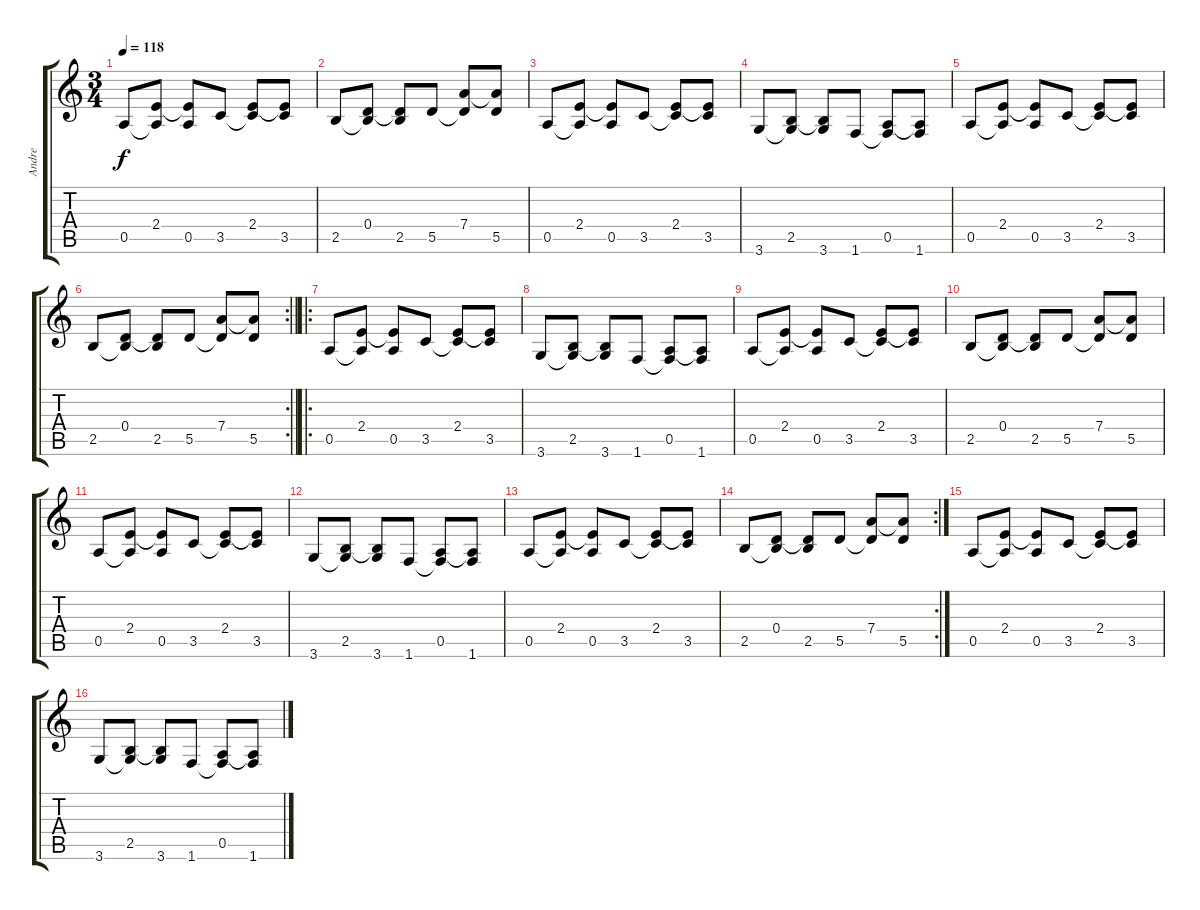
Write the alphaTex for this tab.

\track ("Andre" "Andre") {instrument distortionguitar}
\staff {score tabs}
\tuning (E4 B3 G3 D3 A2 E2) {hide}
\ts (3 4)
\tempo 118
\clef g2
\ks c
0.5.8{dy f} (2.4 0.5{t}).8 (2.4{t} 0.5).8 3.5.8 (2.4 3.5{t}).8 (2.4{t} 3.5).8 |
2.5.8 (0.4 2.5{t}).8 (0.4{t} 2.5).8 5.5.8 (7.4 5.5{t}).8 (7.4{t} 5.5).8 |
0.5.8 (2.4 0.5{t}).8 (2.4{t} 0.5).8 3.5.8 (2.4 3.5{t}).8 (2.4{t} 3.5).8 |
3.6.8 (2.5 3.6{t}).8 (2.5{t} 3.6).8 1.6.8 (0.5 1.6{t}).8 (0.5{t} 1.6).8 |
0.5.8 (2.4 0.5{t}).8 (2.4{t} 0.5).8 3.5.8 (2.4 3.5{t}).8 (2.4{t} 3.5).8 |
\rc 2
\barLineRight lightlight
2.5.8 (0.4 2.5{t}).8 (0.4{t} 2.5).8 5.5.8 (7.4 5.5{t}).8 (7.4{t} 5.5).8 |
\ro
0.5.8 (2.4 0.5{t}).8 (2.4{t} 0.5).8 3.5.8 (2.4 3.5{t}).8 (2.4{t} 3.5).8 |
3.6.8 (2.5 3.6{t}).8 (2.5{t} 3.6).8 1.6.8 (0.5 1.6{t}).8 (0.5{t} 1.6).8 |
0.5.8 (2.4 0.5{t}).8 (2.4{t} 0.5).8 3.5.8 (2.4 3.5{t}).8 (2.4{t} 3.5).8 |
2.5.8 (0.4 2.5{t}).8 (0.4{t} 2.5).8 5.5.8 (7.4 5.5{t}).8 (7.4{t} 5.5).8 |
0.5.8 (2.4 0.5{t}).8 (2.4{t} 0.5).8 3.5.8 (2.4 3.5{t}).8 (2.4{t} 3.5).8 |
3.6.8 (2.5 3.6{t}).8 (2.5{t} 3.6).8 1.6.8 (0.5 1.6{t}).8 (0.5{t} 1.6).8 |
0.5.8 (2.4 0.5{t}).8 (2.4{t} 0.5).8 3.5.8 (2.4 3.5{t}).8 (2.4{t} 3.5).8 |
\rc 2
2.5.8 (0.4 2.5{t}).8 (0.4{t} 2.5).8 5.5.8 (7.4 5.5{t}).8 (7.4{t} 5.5).8 |
0.5.8{volume 9} (2.4 0.5{t}).8 (2.4{t} 0.5).8 3.5.8 (2.4 3.5{t}).8 (2.4{t} 3.5).8 |
3.6.8 (2.5 3.6{t}).8 (2.5{t} 3.6).8 1.6.8 (0.5 1.6{t}).8 (0.5{t} 1.6).8
